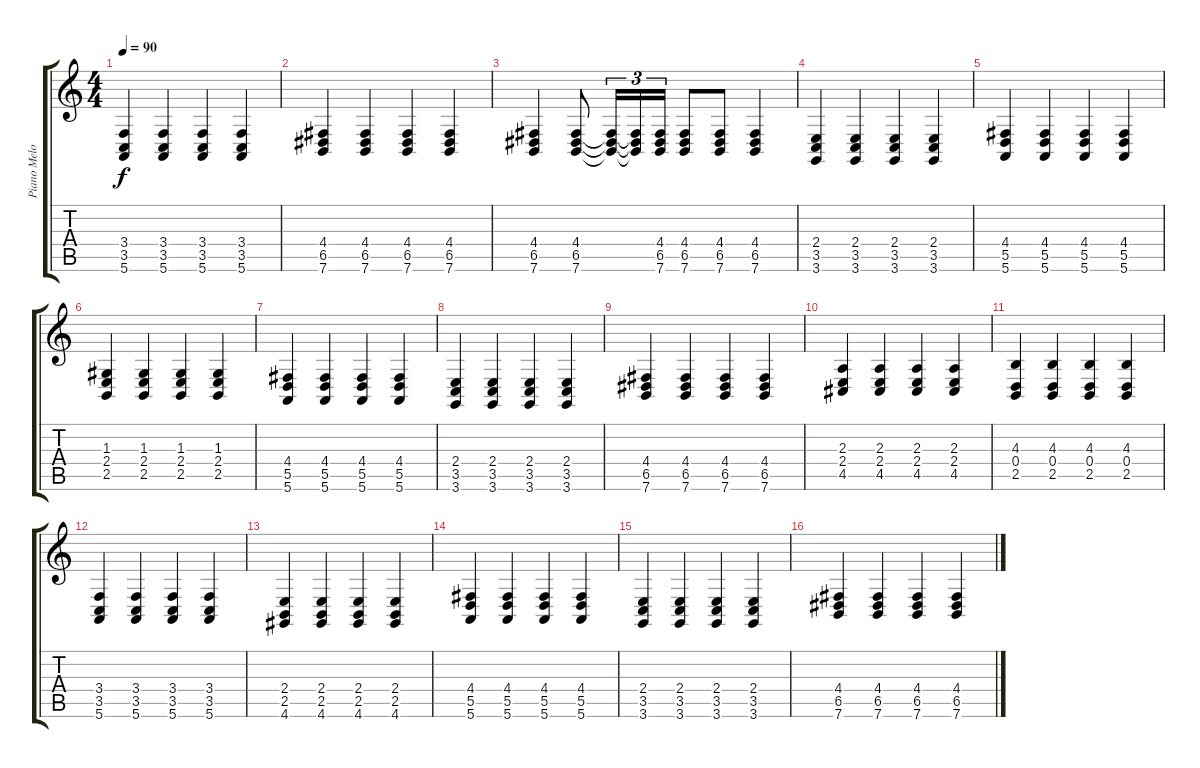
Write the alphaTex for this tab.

\track ("Piano Melody" "Piano Melo") {instrument electricgrandpiano}
\staff {score tabs}
\tuning (E4 B3 G3 D3 A2 E2) {hide}
\ts (4 4)
\tempo 90
\clef g2
\ks c
(3.4 3.5 5.6).4{dy f} (3.4 3.5 5.6).4 (3.4 3.5 5.6).4 (3.4 3.5 5.6).4 |
(4.4 6.5 7.6).4 (4.4 6.5 7.6).4 (4.4 6.5 7.6).4 (4.4 6.5 7.6).4 |
(4.4 6.5 7.6).4 (4.4 6.5 7.6).8 (4.4{t} 6.5{t} 7.6{t}).16{tu (3 2)} (4.4{t} 6.5{t} 7.6{t}).16{tu (3 2)} (4.4 6.5 7.6).16{tu (3 2)} (4.4 6.5 7.6).8 (4.4 6.5 7.6).8 (4.4 6.5 7.6).4 |
(2.4 3.5 3.6).4 (2.4 3.5 3.6).4 (2.4 3.5 3.6).4 (2.4 3.5 3.6).4 |
(4.4 5.5 5.6).4 (4.4 5.5 5.6).4 (4.4 5.5 5.6).4 (4.4 5.5 5.6).4 |
(1.3 2.4 2.5).4 (1.3 2.4 2.5).4 (1.3 2.4 2.5).4 (1.3 2.4 2.5).4 |
(4.4 5.5 5.6).4 (4.4 5.5 5.6).4 (4.4 5.5 5.6).4 (4.4 5.5 5.6).4 |
(2.4 3.5 3.6).4 (2.4 3.5 3.6).4 (2.4 3.5 3.6).4 (2.4 3.5 3.6).4 |
(4.4 6.5 7.6).4 (4.4 6.5 7.6).4 (4.4 6.5 7.6).4 (4.4 6.5 7.6).4 |
(2.3 2.4 4.5).4 (2.3 2.4 4.5).4 (2.3 2.4 4.5).4 (2.3 2.4 4.5).4 |
(4.3 0.4 2.5).4 (4.3 0.4 2.5).4 (4.3 0.4 2.5).4 (4.3 0.4 2.5).4 |
(3.4 3.5 5.6).4 (3.4 3.5 5.6).4 (3.4 3.5 5.6).4 (3.4 3.5 5.6).4 |
(2.4 2.5 4.6).4 (2.4 2.5 4.6).4 (2.4 2.5 4.6).4 (2.4 2.5 4.6).4 |
(4.4 5.5 5.6).4 (4.4 5.5 5.6).4 (4.4 5.5 5.6).4 (4.4 5.5 5.6).4 |
(2.4 3.5 3.6).4 (2.4 3.5 3.6).4 (2.4 3.5 3.6).4 (2.4 3.5 3.6).4 |
(4.4 6.5 7.6).4 (4.4 6.5 7.6).4 (4.4 6.5 7.6).4 (4.4 6.5 7.6).4
